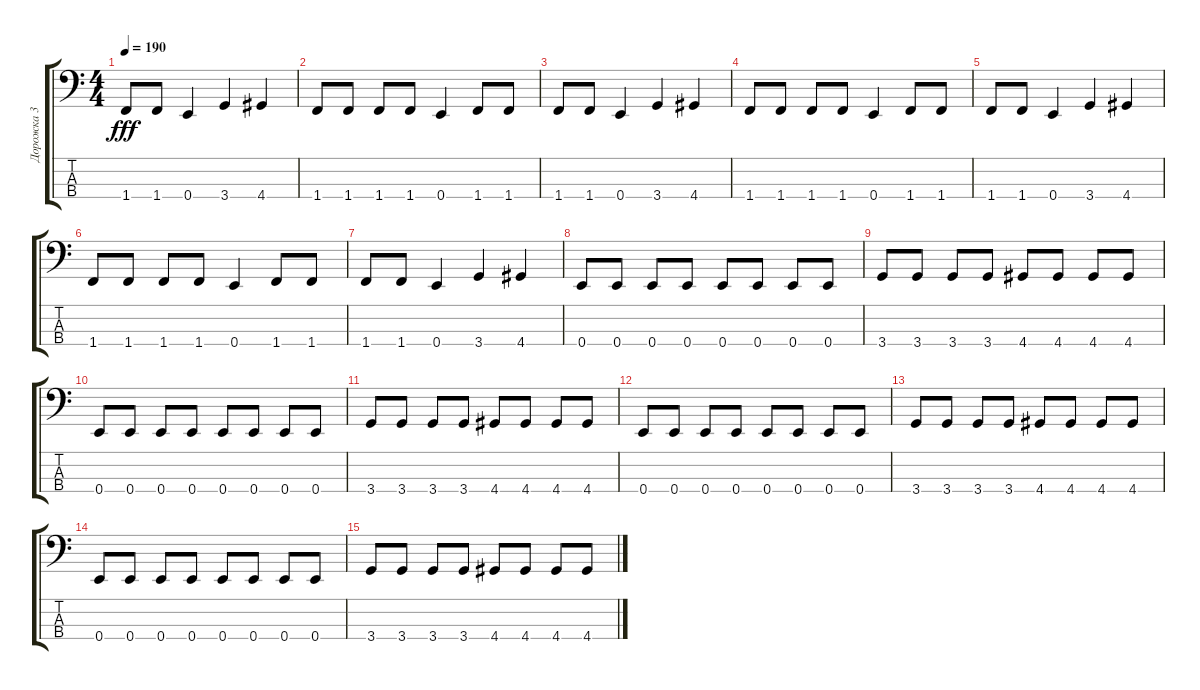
\track ("Дорожка 3" "Дорожка 3") {instrument electricbassfinger}
\staff {score tabs}
\tuning (G2 D2 A1 E1) {hide}
\ts (4 4)
\tempo 190
\clef f4
\ks c
1.4.8{dy fff} 1.4.8 0.4.4 3.4.4 4.4.4 |
1.4.8 1.4.8 1.4.8 1.4.8 0.4.4 1.4.8 1.4.8 |
1.4.8 1.4.8 0.4.4 3.4.4 4.4.4 |
1.4.8 1.4.8 1.4.8 1.4.8 0.4.4 1.4.8 1.4.8 |
1.4.8 1.4.8 0.4.4 3.4.4 4.4.4 |
1.4.8 1.4.8 1.4.8 1.4.8 0.4.4 1.4.8 1.4.8 |
1.4.8 1.4.8 0.4.4 3.4.4 4.4.4 |
0.4.8 0.4.8 0.4.8 0.4.8 0.4.8 0.4.8 0.4.8 0.4.8 |
3.4.8 3.4.8 3.4.8 3.4.8 4.4.8 4.4.8 4.4.8 4.4.8 |
0.4.8 0.4.8 0.4.8 0.4.8 0.4.8 0.4.8 0.4.8 0.4.8 |
3.4.8 3.4.8 3.4.8 3.4.8 4.4.8 4.4.8 4.4.8 4.4.8 |
0.4.8 0.4.8 0.4.8 0.4.8 0.4.8 0.4.8 0.4.8 0.4.8 |
3.4.8 3.4.8 3.4.8 3.4.8 4.4.8 4.4.8 4.4.8 4.4.8 |
0.4.8 0.4.8 0.4.8 0.4.8 0.4.8 0.4.8 0.4.8 0.4.8 |
3.4.8 3.4.8 3.4.8 3.4.8 4.4.8 4.4.8 4.4.8 4.4.8
